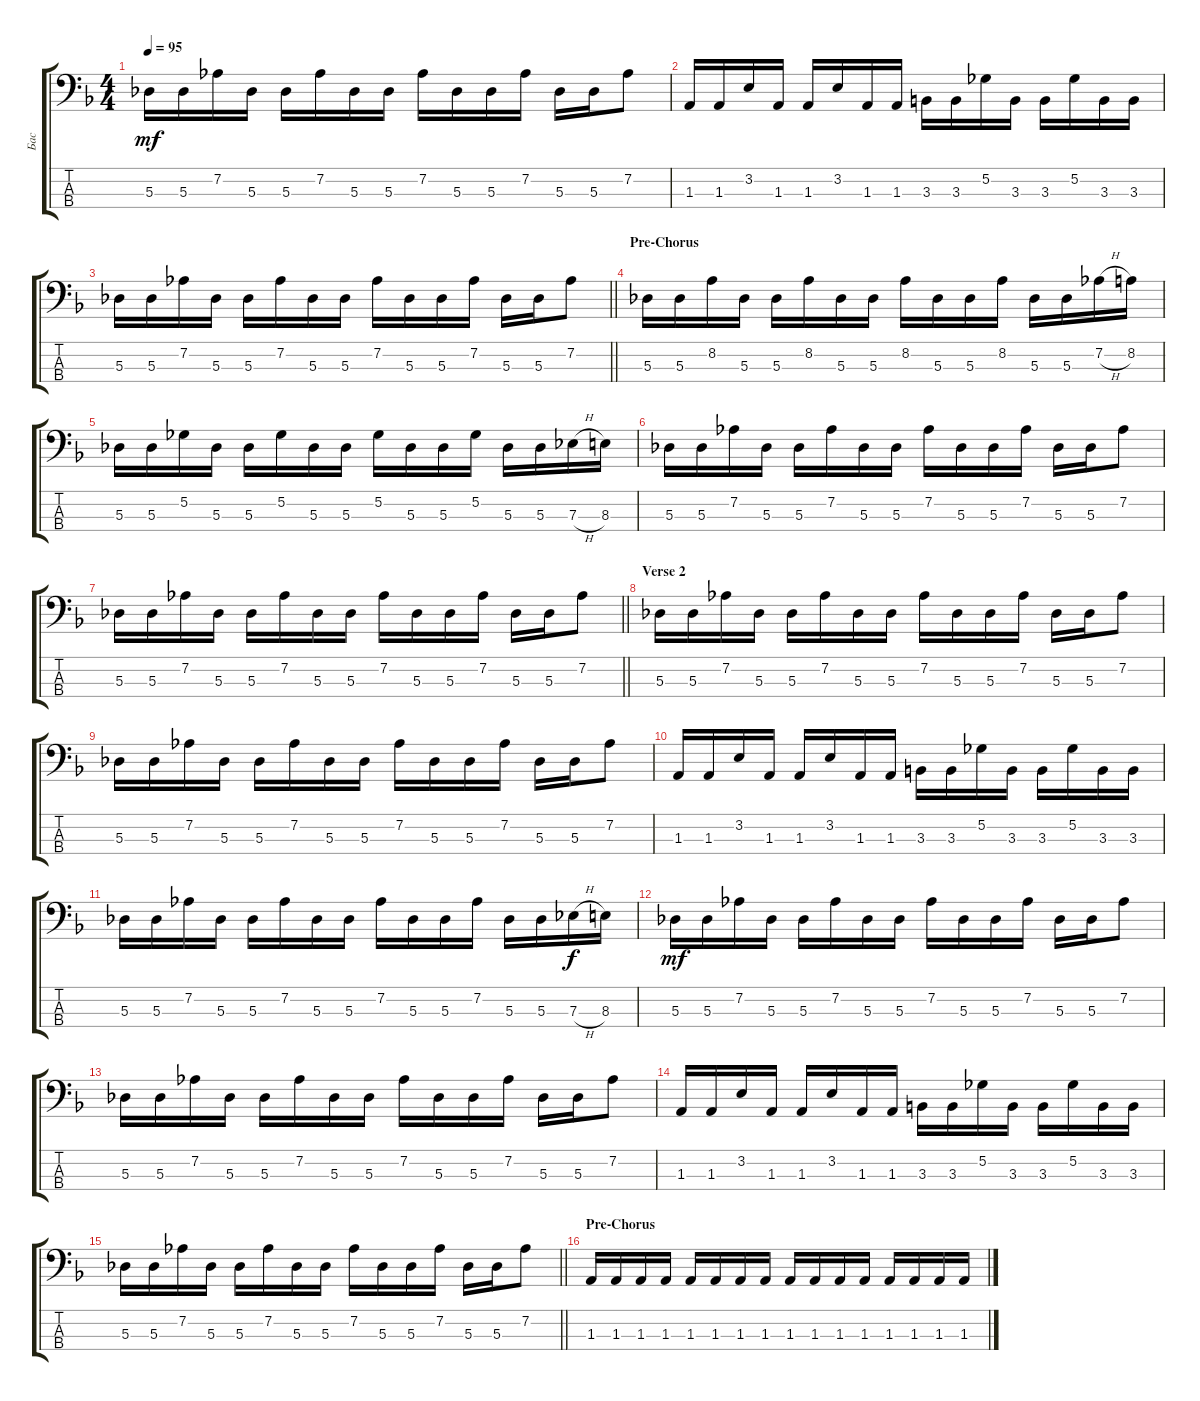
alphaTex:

\track ("Бас" "Бас") {instrument electricbassfinger}
\staff {score tabs}
\tuning (Gb2 Db2 Ab1 Eb1) {hide}
\ts (4 4)
\tempo 95
\clef f4
\ks dminor
5.3.16{dy mf} 5.3.16 7.2.16 5.3.16 5.3.16 7.2.16 5.3.16 5.3.16 7.2.16 5.3.16 5.3.16 7.2.16 5.3.16 5.3.16 7.2.8 |
1.3.16 1.3.16 3.2.16 1.3.16 1.3.16 3.2.16 1.3.16 1.3.16 3.3.16 3.3.16 5.2.16 3.3.16 3.3.16 5.2.16 3.3.16 3.3.16 |
\barLineRight lightlight
5.3.16 5.3.16 7.2.16 5.3.16 5.3.16 7.2.16 5.3.16 5.3.16 7.2.16 5.3.16 5.3.16 7.2.16 5.3.16 5.3.16 7.2.8 |
\section ("" "Pre-Chorus")
5.3.16 5.3.16 8.2.16 5.3.16 5.3.16 8.2.16 5.3.16 5.3.16 8.2.16 5.3.16 5.3.16 8.2.16 5.3.16 5.3.16 7.2{h}.16 8.2.16 |
5.3.16 5.3.16 5.2.16 5.3.16 5.3.16 5.2.16 5.3.16 5.3.16 5.2.16 5.3.16 5.3.16 5.2.16 5.3.16 5.3.16 7.3{h}.16 8.3.16 |
5.3.16 5.3.16 7.2.16 5.3.16 5.3.16 7.2.16 5.3.16 5.3.16 7.2.16 5.3.16 5.3.16 7.2.16 5.3.16 5.3.16 7.2.8 |
\barLineRight lightlight
5.3.16 5.3.16 7.2.16 5.3.16 5.3.16 7.2.16 5.3.16 5.3.16 7.2.16 5.3.16 5.3.16 7.2.16 5.3.16 5.3.16 7.2.8 |
\section ("" "Verse 2")
5.3.16 5.3.16 7.2.16 5.3.16 5.3.16 7.2.16 5.3.16 5.3.16 7.2.16 5.3.16 5.3.16 7.2.16 5.3.16 5.3.16 7.2.8 |
5.3.16 5.3.16 7.2.16 5.3.16 5.3.16 7.2.16 5.3.16 5.3.16 7.2.16 5.3.16 5.3.16 7.2.16 5.3.16 5.3.16 7.2.8 |
1.3.16 1.3.16 3.2.16 1.3.16 1.3.16 3.2.16 1.3.16 1.3.16 3.3.16 3.3.16 5.2.16 3.3.16 3.3.16 5.2.16 3.3.16 3.3.16 |
5.3.16 5.3.16 7.2.16 5.3.16 5.3.16 7.2.16 5.3.16 5.3.16 7.2.16 5.3.16 5.3.16 7.2.16 5.3.16 5.3.16 7.3{h}.16{dy f} 8.3.16 |
5.3.16{dy mf} 5.3.16 7.2.16 5.3.16 5.3.16 7.2.16 5.3.16 5.3.16 7.2.16 5.3.16 5.3.16 7.2.16 5.3.16 5.3.16 7.2.8 |
5.3.16 5.3.16 7.2.16 5.3.16 5.3.16 7.2.16 5.3.16 5.3.16 7.2.16 5.3.16 5.3.16 7.2.16 5.3.16 5.3.16 7.2.8 |
1.3.16 1.3.16 3.2.16 1.3.16 1.3.16 3.2.16 1.3.16 1.3.16 3.3.16 3.3.16 5.2.16 3.3.16 3.3.16 5.2.16 3.3.16 3.3.16 |
\barLineRight lightlight
5.3.16 5.3.16 7.2.16 5.3.16 5.3.16 7.2.16 5.3.16 5.3.16 7.2.16 5.3.16 5.3.16 7.2.16 5.3.16 5.3.16 7.2.8 |
\section ("" "Pre-Chorus")
1.3.16 1.3.16 1.3.16 1.3.16 1.3.16 1.3.16 1.3.16 1.3.16 1.3.16 1.3.16 1.3.16 1.3.16 1.3.16 1.3.16 1.3.16 1.3.16
